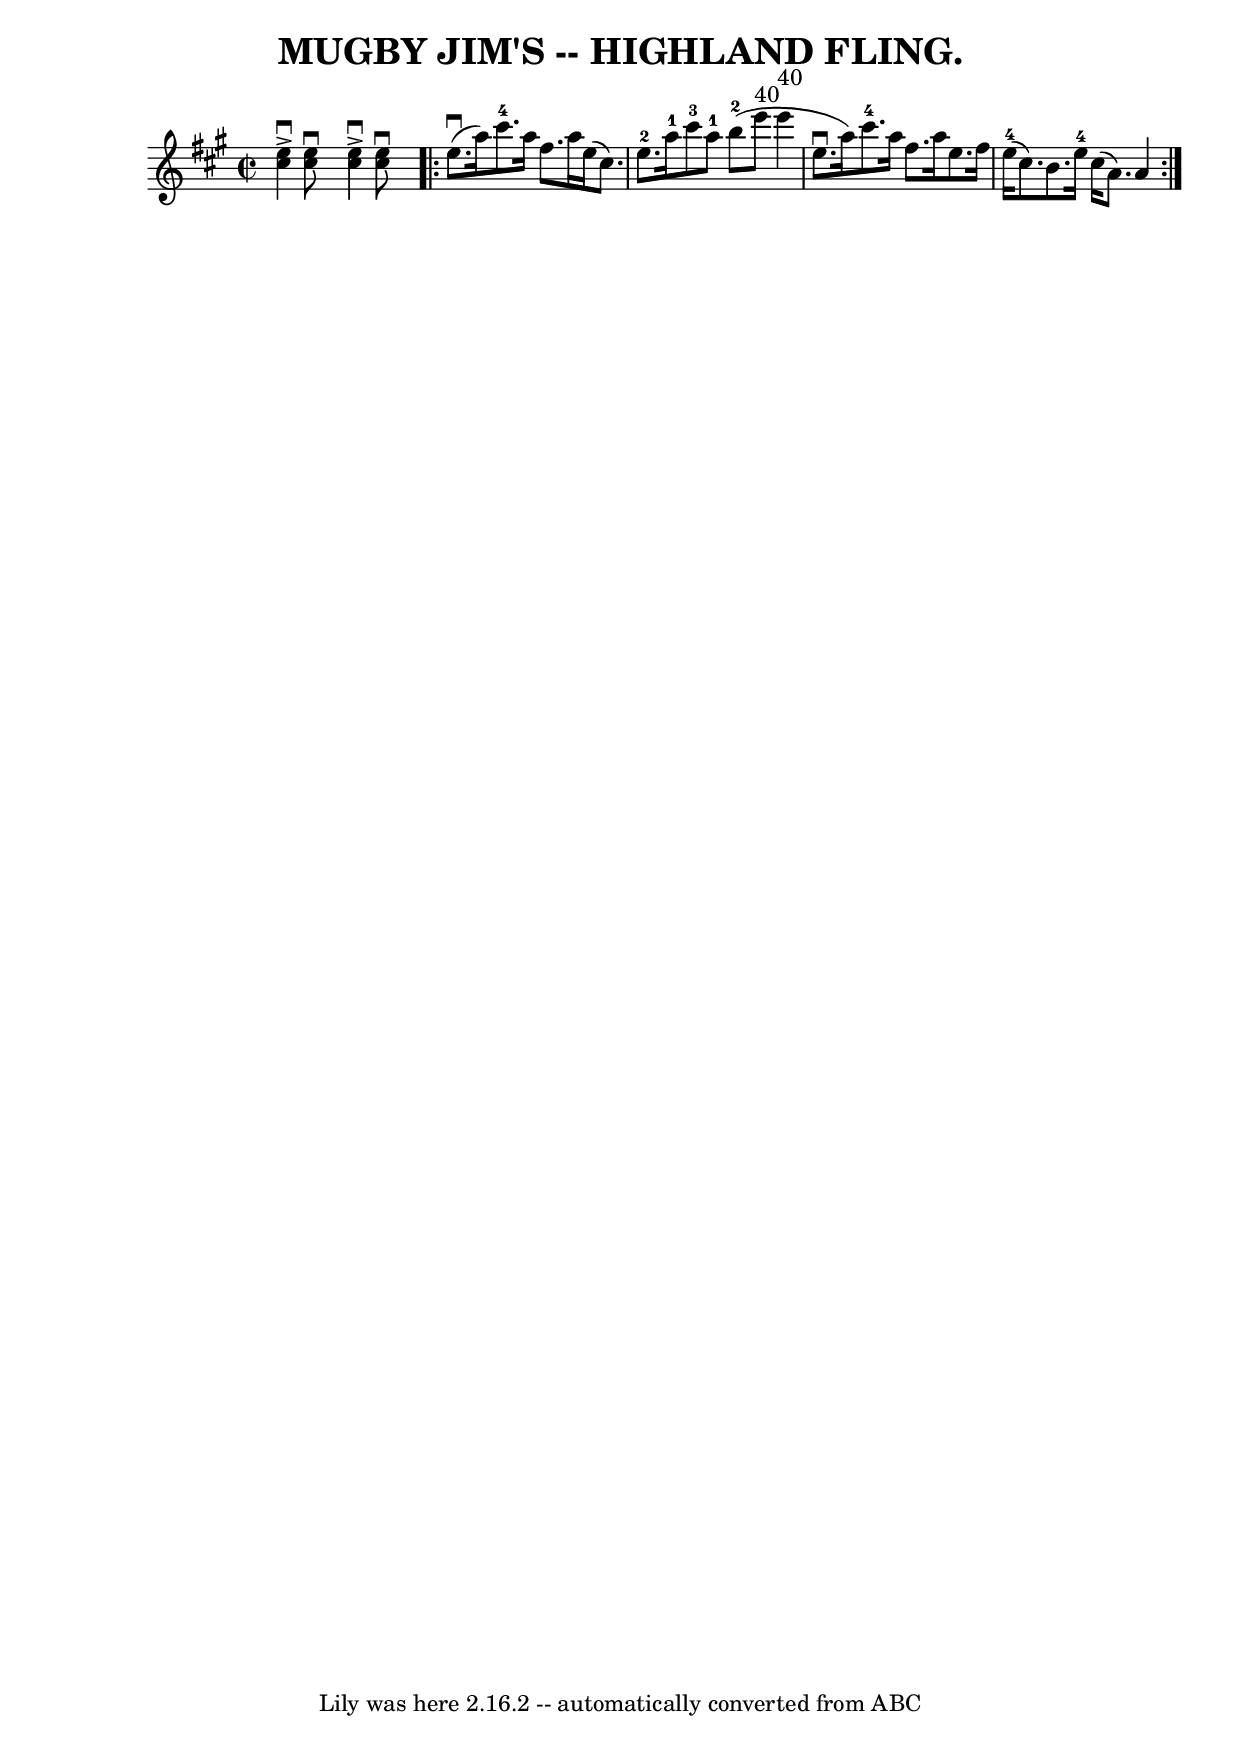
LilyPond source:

\version "2.7.40"
\header {
	book = "Ryan's Mammoth Collection of Fiddle Tunes"
	crossRefNumber = "1"
	footnotes = ""
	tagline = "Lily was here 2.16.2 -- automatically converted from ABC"
	title = "MUGBY JIM'S -- HIGHLAND FLING."
}
voicedefault =  {
\set Score.defaultBarType = "empty"

\override Staff.TimeSignature #'style = #'C
 \time 2/2 \key a \major   <<   cis''4 ^\accent^\downbow   e''4   >> <<   
cis''8 ^\downbow   e''4   >>     <<   cis''4 ^\accent^\downbow   e''4   >> <<   
cis''8 ^\downbow   e''4   >>     \repeat volta 2 {     e''8. (^\downbow   a''16 
 -)   cis'''8.-4   a''16    fis''8.    a''16    e''16 (   cis''8.  -)   
|
     e''8.-2   a''16-1   cis'''8-3   a''8-1     b''8-2(  
 e'''8 ^"40"     e'''4 ^"40"   |
       e''8. (^\downbow   a''16  -)   
cis'''8.-4   a''16    fis''8.    a''16    e''8.    fis''16    |
     
e''16-4(   cis''8.  -)   b'8.    e''16-4   cis''16 (   a'8.  -)   a'4    
}   
}

\score{
    <<

	\context Staff="default"
	{
	    \voicedefault 
	}

    >>
	\layout {
	}
	\midi {}
}
